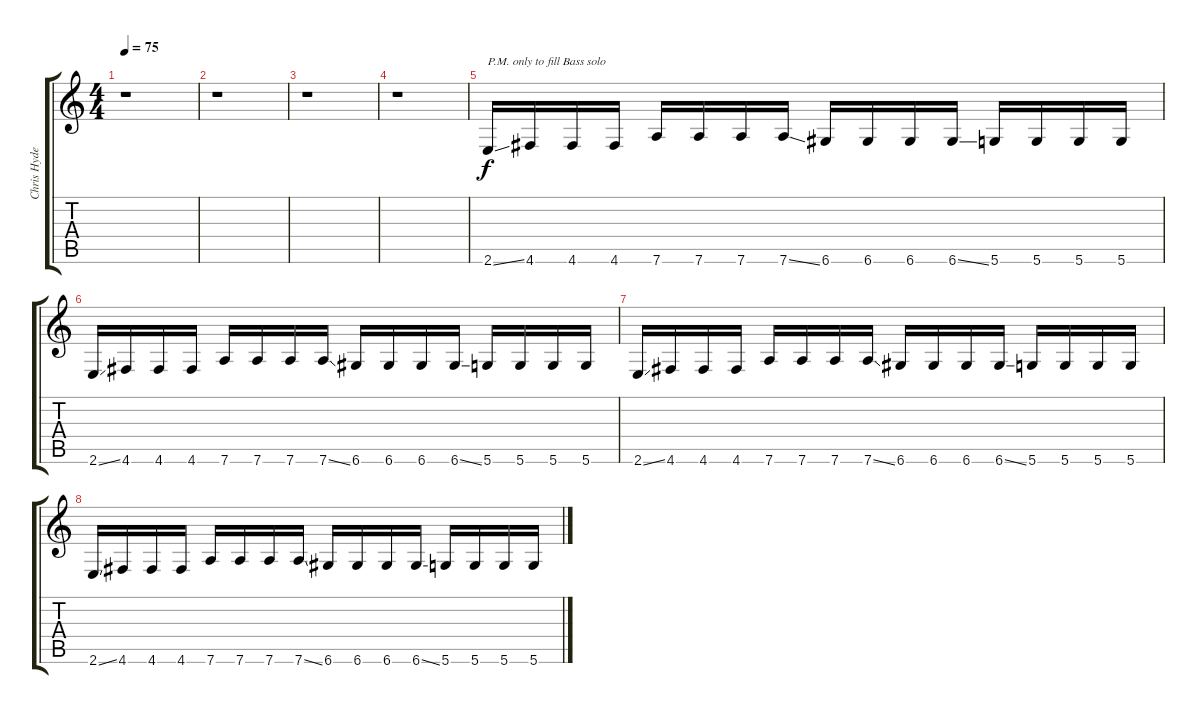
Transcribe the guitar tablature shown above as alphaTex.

\track ("Chris Hyde (Guitar 2)" "Chris Hyde") {instrument distortionguitar}
\staff {score tabs}
\tuning (E4 B3 G3 D3 A2 D2) {hide}
\ts (4 4)
\tempo 75
\clef g2
\ks c
r.1{dy f} |
r.1 |
r.1 |
r.1 |
2.6{ss}.16{txt "P.M. only to fill Bass solo"} 4.6.16 4.6.16 4.6.16 7.6.16 7.6.16 7.6.16 7.6{ss}.16 6.6.16 6.6.16 6.6.16 6.6{ss}.16 5.6.16 5.6.16 5.6.16 5.6.16 |
2.6{ss}.16 4.6.16 4.6.16 4.6.16 7.6.16 7.6.16 7.6.16 7.6{ss}.16 6.6.16 6.6.16 6.6.16 6.6{ss}.16 5.6.16 5.6.16 5.6.16 5.6.16 |
2.6{ss}.16 4.6.16 4.6.16 4.6.16 7.6.16 7.6.16 7.6.16 7.6{ss}.16 6.6.16 6.6.16 6.6.16 6.6{ss}.16 5.6.16 5.6.16 5.6.16 5.6.16 |
2.6{ss}.16 4.6.16 4.6.16 4.6.16 7.6.16 7.6.16 7.6.16 7.6{ss}.16 6.6.16 6.6.16 6.6.16 6.6{ss}.16 5.6.16 5.6.16 5.6.16 5.6.16
